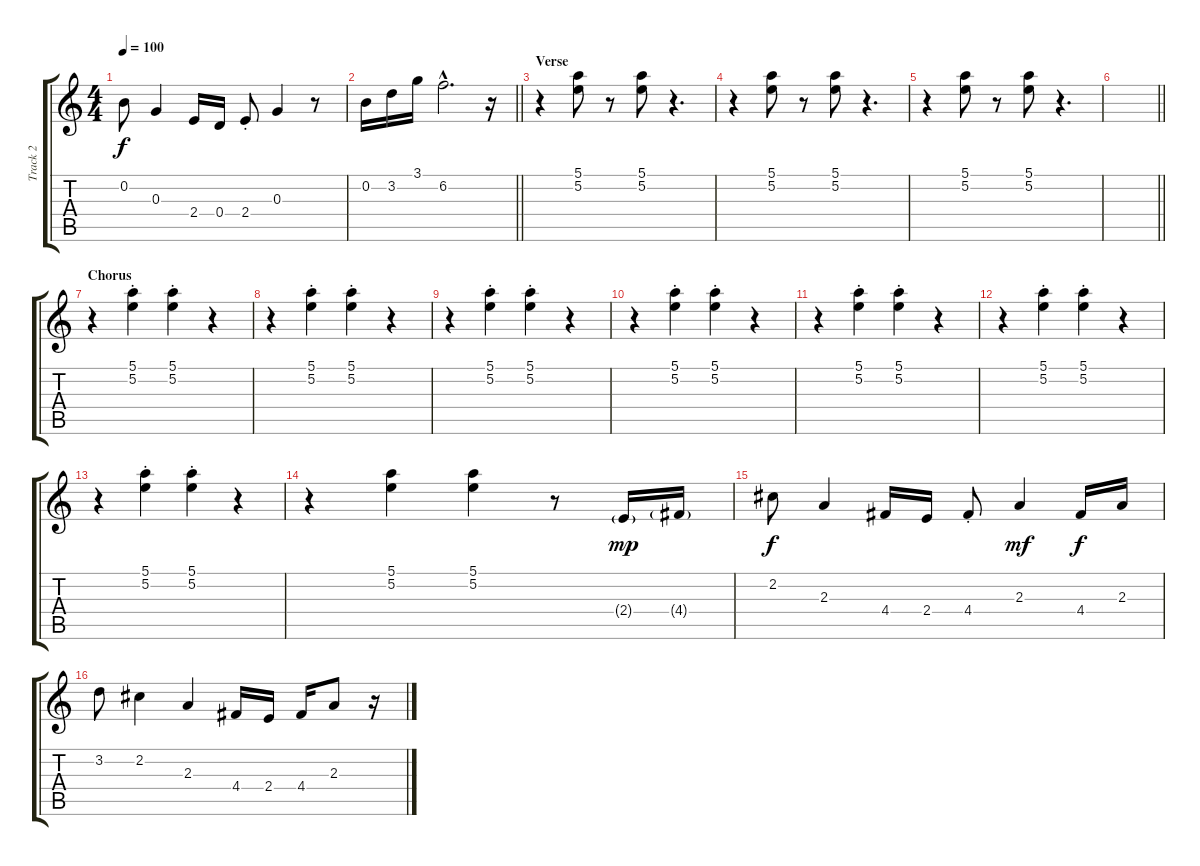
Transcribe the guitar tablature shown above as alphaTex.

\track ("Track 2" "Track 2") {instrument electricguitarclean}
\staff {score tabs}
\tuning (E4 B3 G3 D3 A2 E2) {hide}
\ts (4 4)
\tempo 100
\clef g2
\ks c
0.2.8{dy f} 0.3.4 2.4.16 0.4.16 2.4{st}.8 0.3.4 r.8 |
\barLineRight lightlight
0.2.16 3.2.16 3.1.16 6.2{hac}.2{d} r.16 |
\section ("" "Verse")
r.4{volume 12 instrument electricguitarmuted} (5.1 5.2).8 r.8 (5.1 5.2).8 r.4{d} |
r.4 (5.1 5.2).8 r.8 (5.1 5.2).8 r.4{d} |
r.4 (5.1 5.2).8 r.8 (5.1 5.2).8 r.4{d} |
\barLineRight lightlight
|
\section ("" "Chorus")
r.4 (5.1{st} 5.2{st}).4 (5.1{st} 5.2{st}).4 r.4 |
r.4 (5.1{st} 5.2{st}).4 (5.1{st} 5.2{st}).4 r.4 |
r.4 (5.1{st} 5.2{st}).4 (5.1{st} 5.2{st}).4 r.4 |
r.4 (5.1{st} 5.2{st}).4 (5.1{st} 5.2{st}).4 r.4 |
r.4 (5.1{st} 5.2{st}).4 (5.1{st} 5.2{st}).4 r.4 |
r.4 (5.1{st} 5.2{st}).4 (5.1{st} 5.2{st}).4 r.4 |
r.4 (5.1{st} 5.2{st}).4 (5.1{st} 5.2{st}).4 r.4 |
r.4 (5.1 5.2).4 (5.1 5.2).4 r.8{volume 10 instrument distortionguitar} 2.4{g}.16{dy mp} 4.4{g}.16 |
2.2.8{dy f} 2.3.4 4.4.16 2.4.16 4.4{st}.8 2.3.4{dy mf} 4.4.16{dy f} 2.3.16 |
3.2.8 2.2.4 2.3.4 4.4.16 2.4.16 4.4.16 2.3.8 r.16
